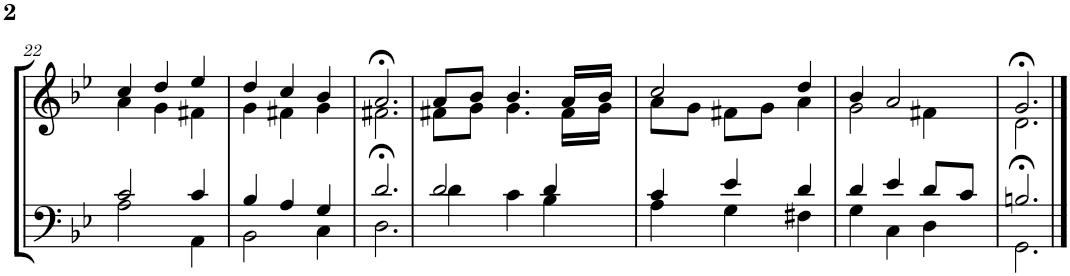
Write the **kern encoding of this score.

**kern	**kern
*part2	*part1
*staff2	*staff1
*I"Tenor/Baß	*I"Sopran/Alt
!!LO:PB:g=z
*clefF4	*clefG2
*k[b-e-]	*k[b-e-]
*M3/4	*M3/4
=22	=22
*^	*^
2c/	2A\	4cc/	4a\
.	.	4dd/	4g\
4c/	4AA\	4ee-/	4f#X\
=23	=23	=23	=23
4B-/	2BB-\	4dd/	4g\
4A/	.	4cc/	4f#X\
4G/	4C\	4b-/	4g\
=24	=24	=24	=24
2.d/	2.D>\	2.a>/	2.f#X\
=25	=25	=25	=25
2d/	4d\	8a/L	8f#X\L
.	.	8b-/J	8g\J
.	4c\	4.b-/	4.g\
4d/	4B-\	.	.
.	.	16a/LL	16f#\LL
.	.	16b-/JJ	16g\JJ
=26	=26	=26	=26
4c/	4A\	2cc/	8a\L
.	.	.	8g\J
4e-/	4G\	.	8f#X\L
.	.	.	8g\J
4d/	4F#X\	4dd/	4a\
=27	=27	=27	=27
4d/	4G\	4b-/	2g\
4e-/	4C\	2a/	.
8d/L	4D\	.	4f#X\
8c/J	.	.	.
=28	=28	=28	=28
2.Bn/	2.GG>\	2.g>/	2.d\
*v	*v	*	*
*	*v	*v
==	==
*-	*-
